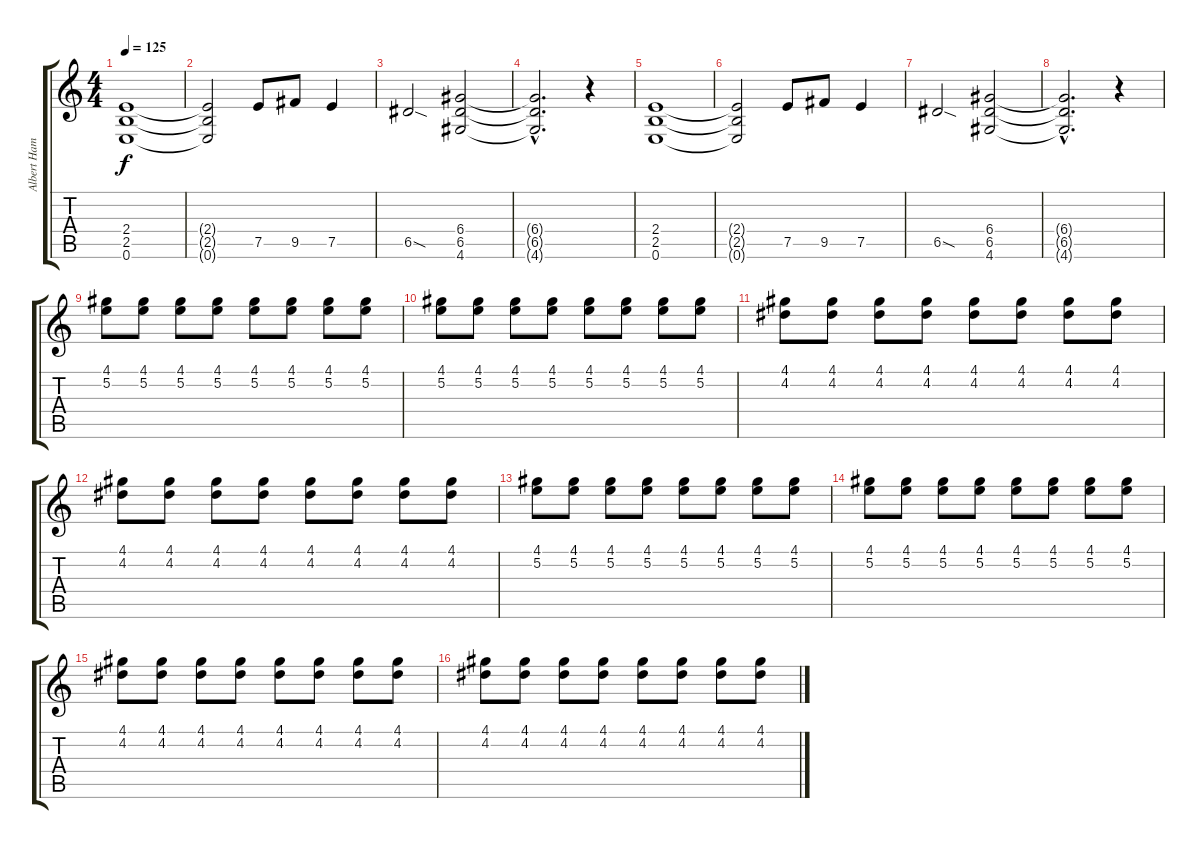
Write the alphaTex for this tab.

\track ("Albert Hammond Jr." "Albert Ham") {instrument overdrivenguitar}
\staff {score tabs}
\tuning (E4 B3 G3 D3 A2 E2) {hide}
\ts (4 4)
\tempo 125
\clef g2
\ks c
(2.4 2.5 0.6).1{dy f} |
(2.4{t} 2.5{t} 0.6{t}).2 7.5.8 9.5.8 7.5.4 |
6.5{sod}.2 (6.4 6.5 4.6).2 |
(6.4{hac t} 6.5{hac t} 4.6{hac t}).2{d} r.4 |
(2.4 2.5 0.6).1 |
(2.4{t} 2.5{t} 0.6{t}).2 7.5.8 9.5.8 7.5.4 |
6.5{sod}.2 (6.4 6.5 4.6).2 |
(6.4{hac t} 6.5{hac t} 4.6{hac t}).2{d} r.4 |
(4.1 5.2).8 (4.1 5.2).8 (4.1 5.2).8 (4.1 5.2).8 (4.1 5.2).8 (4.1 5.2).8 (4.1 5.2).8 (4.1 5.2).8 |
(4.1 5.2).8 (4.1 5.2).8 (4.1 5.2).8 (4.1 5.2).8 (4.1 5.2).8 (4.1 5.2).8 (4.1 5.2).8 (4.1 5.2).8 |
(4.1 4.2).8 (4.1 4.2).8 (4.1 4.2).8 (4.1 4.2).8 (4.1 4.2).8 (4.1 4.2).8 (4.1 4.2).8 (4.1 4.2).8 |
(4.1 4.2).8 (4.1 4.2).8 (4.1 4.2).8 (4.1 4.2).8 (4.1 4.2).8 (4.1 4.2).8 (4.1 4.2).8 (4.1 4.2).8 |
(4.1 5.2).8 (4.1 5.2).8 (4.1 5.2).8 (4.1 5.2).8 (4.1 5.2).8 (4.1 5.2).8 (4.1 5.2).8 (4.1 5.2).8 |
(4.1 5.2).8 (4.1 5.2).8 (4.1 5.2).8 (4.1 5.2).8 (4.1 5.2).8 (4.1 5.2).8 (4.1 5.2).8 (4.1 5.2).8 |
(4.1 4.2).8 (4.1 4.2).8 (4.1 4.2).8 (4.1 4.2).8 (4.1 4.2).8 (4.1 4.2).8 (4.1 4.2).8 (4.1 4.2).8 |
(4.1 4.2).8 (4.1 4.2).8 (4.1 4.2).8 (4.1 4.2).8 (4.1 4.2).8 (4.1 4.2).8 (4.1 4.2).8 (4.1 4.2).8
